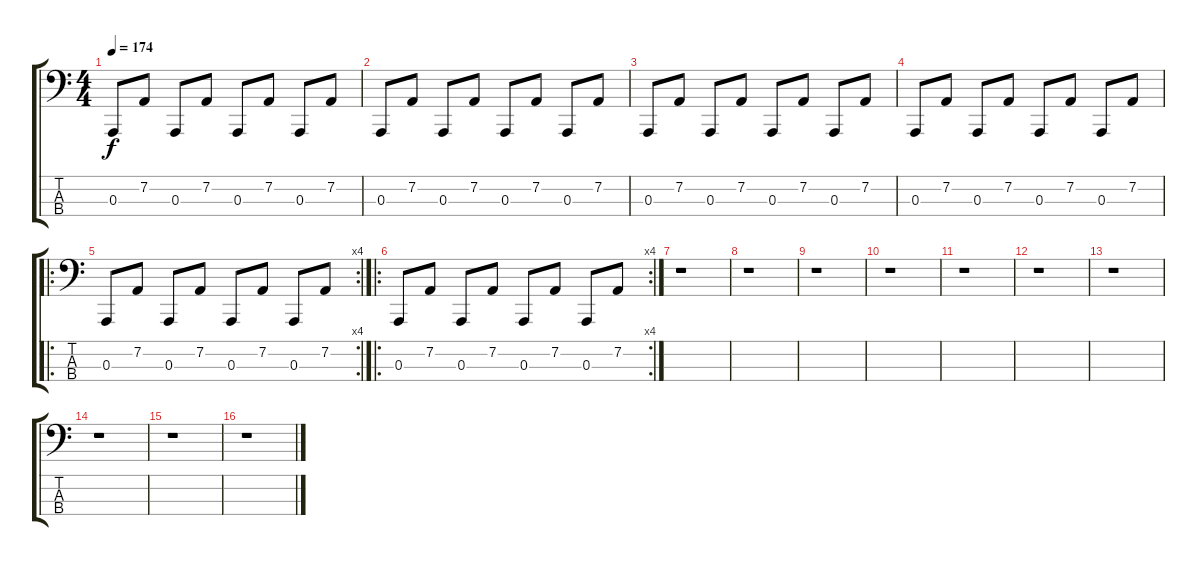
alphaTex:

\track "" {instrument brightacousticpiano}
\staff {score tabs}
\tuning (G2 D2 A1 E1) {hide}
\ts (4 4)
\tempo 174
\clef f4
\ks c
0.3.8{dy f instrument brightacousticpiano} 7.2.8 0.3.8 7.2.8 0.3.8 7.2.8 0.3.8 7.2.8 |
0.3.8 7.2.8 0.3.8 7.2.8 0.3.8 7.2.8 0.3.8 7.2.8 |
0.3.8 7.2.8 0.3.8 7.2.8 0.3.8 7.2.8 0.3.8 7.2.8 |
0.3.8 7.2.8 0.3.8 7.2.8 0.3.8 7.2.8 0.3.8 7.2.8 |
\ro
\rc 4
0.3.8 7.2.8 0.3.8 7.2.8 0.3.8 7.2.8 0.3.8 7.2.8 |
\ro
\rc 4
0.3.8 7.2.8 0.3.8 7.2.8 0.3.8 7.2.8 0.3.8 7.2.8 |
r.1 |
r.1 |
r.1 |
r.1 |
r.1 |
r.1 |
r.1 |
r.1 |
r.1 |
r.1
